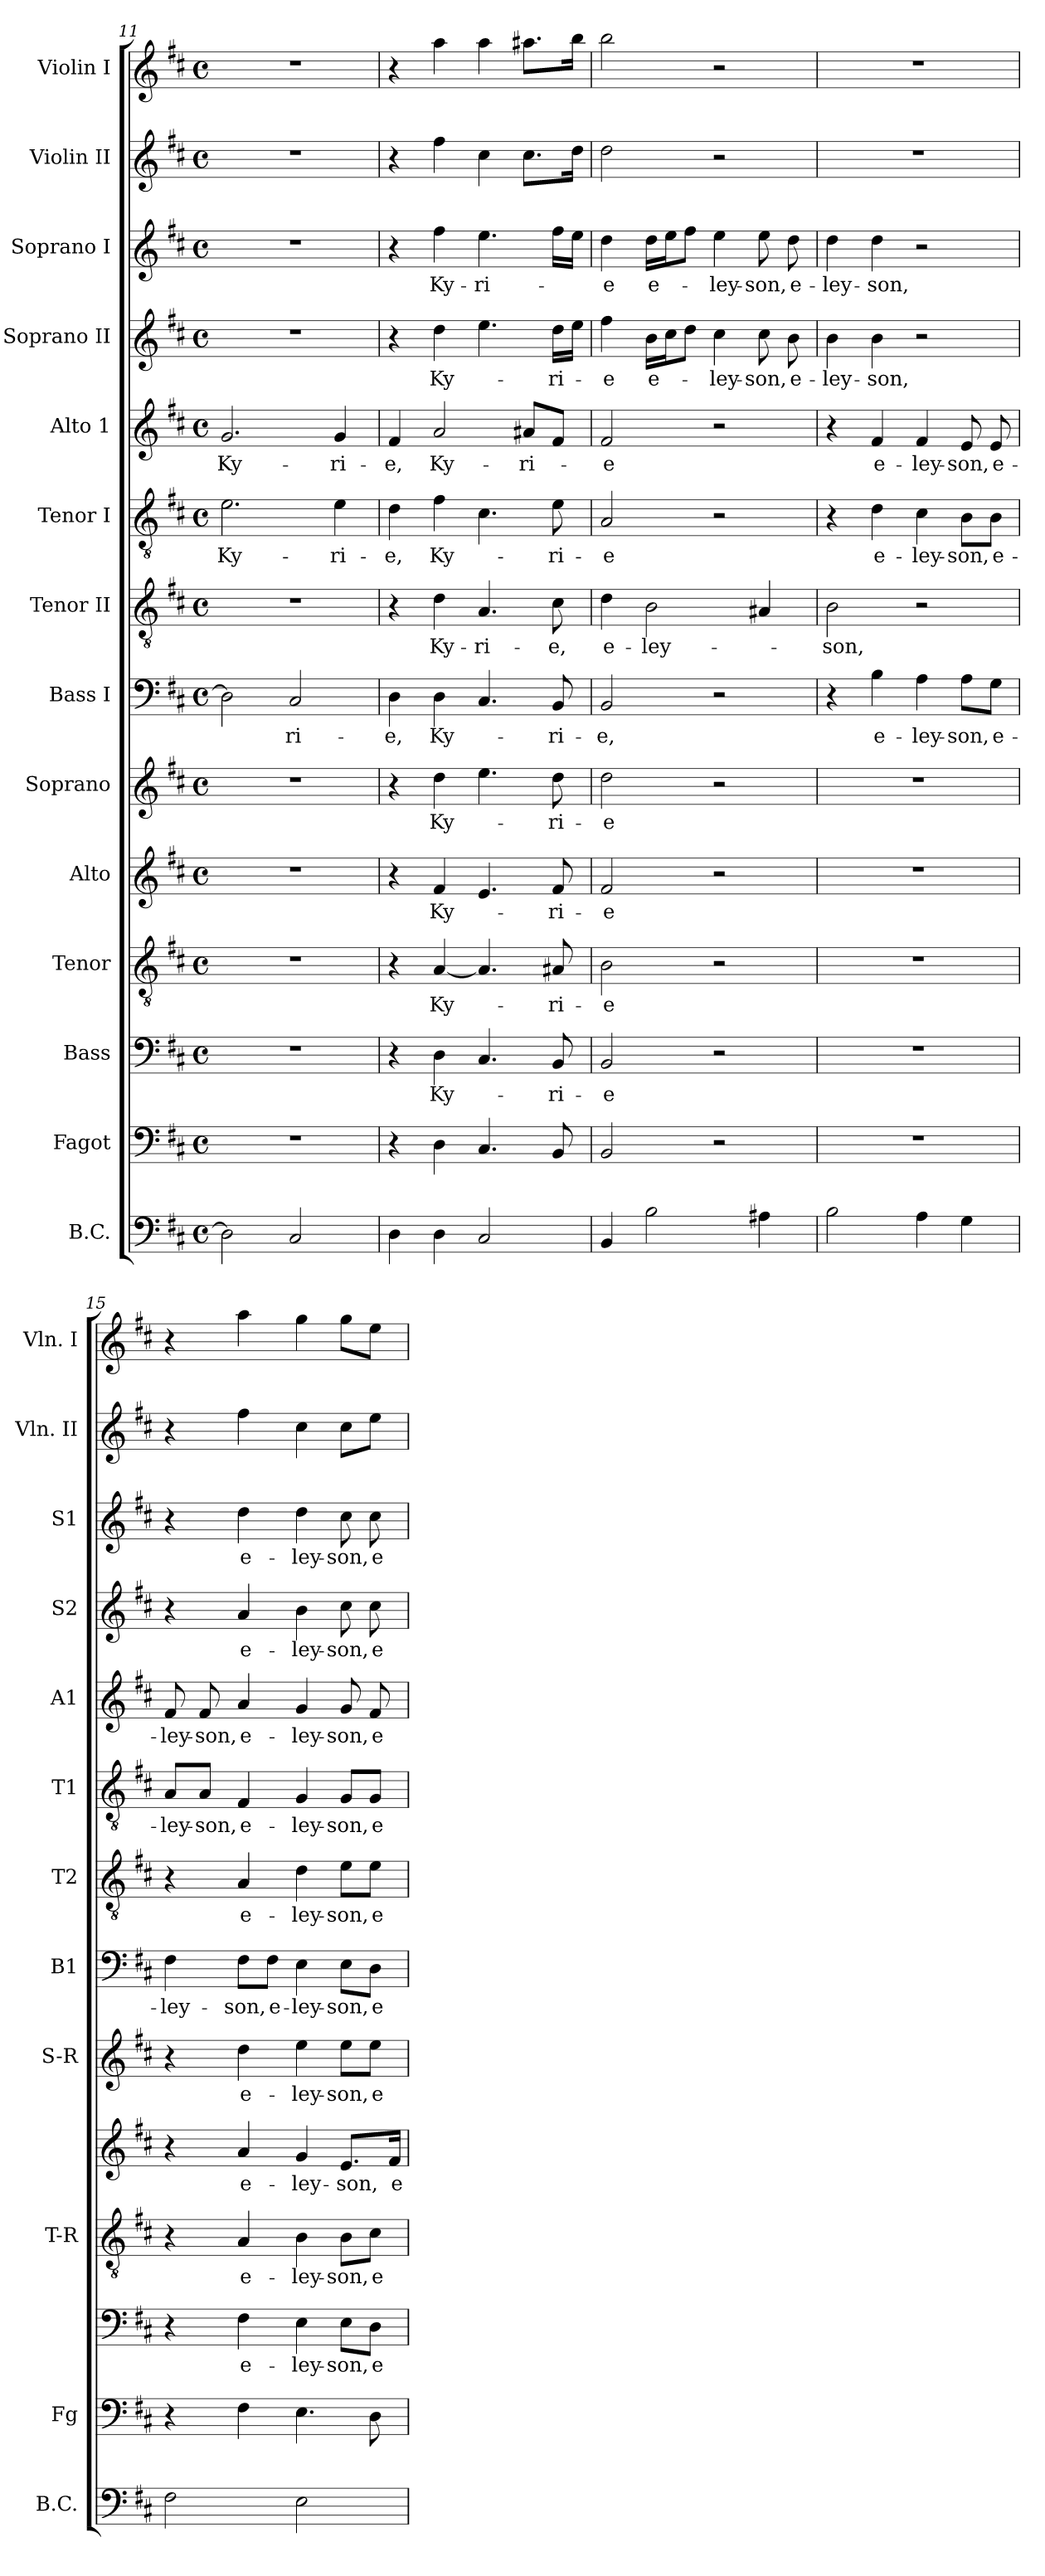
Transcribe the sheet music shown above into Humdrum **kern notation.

**kern	**kern	**kern	**text	**kern	**text	**kern	**text	**kern	**text	**kern	**text	**kern	**text	**kern	**text	**kern	**text	**kern	**text	**kern	**text	**kern	**kern
*part14	*part13	*part12	*part12	*part11	*part11	*part10	*part10	*part9	*part9	*part8	*part8	*part7	*part7	*part6	*part6	*part5	*part5	*part4	*part4	*part3	*part3	*part2	*part1
*staff14	*staff13	*staff12	*staff12	*staff11	*staff11	*staff10	*staff10	*staff9	*staff9	*staff8	*staff8	*staff7	*staff7	*staff6	*staff6	*staff5	*staff5	*staff4	*staff4	*staff3	*staff3	*staff2	*staff1
*I"B.C.	*I"Fagot	*I"Bass	*	*I"Tenor	*	*I"Alto	*	*I"Soprano	*	*I"Bass I	*	*I"Tenor II	*	*I"Tenor I	*	*I"Alto 1	*	*I"Soprano II	*	*I"Soprano I	*	*I"Violin II	*I"Violin I
*I'B.C.	*I'Fg	*	*	*I'T-R	*	*	*	*I'S-R	*	*I'B1	*	*I'T2	*	*I'T1	*	*I'A1	*	*I'S2	*	*I'S1	*	*I'Vln. II	*I'Vln. I
*clefF4	*clefF4	*clefF4	*	*clefGv2	*	*clefG2	*	*clefG2	*	*clefF4	*	*clefGv2	*	*clefGv2	*	*clefG2	*	*clefG2	*	*clefG2	*	*clefG2	*clefG2
*k[f#c#]	*k[f#c#]	*k[f#c#]	*	*k[f#c#]	*	*k[f#c#]	*	*k[f#c#]	*	*k[f#c#]	*	*k[f#c#]	*	*k[f#c#]	*	*k[f#c#]	*	*k[f#c#]	*	*k[f#c#]	*	*k[f#c#]	*k[f#c#]
*D:	*D:	*D:	*	*D:	*	*D:	*	*D:	*	*D:	*	*D:	*	*D:	*	*D:	*	*D:	*	*D:	*	*D:	*D:
*M4/4	*M4/4	*M4/4	*	*M4/4	*	*M4/4	*	*M4/4	*	*M4/4	*	*M4/4	*	*M4/4	*	*M4/4	*	*M4/4	*	*M4/4	*	*M4/4	*M4/4
*met(c)	*met(c)	*met(c)	*	*met(c)	*	*met(c)	*	*met(c)	*	*met(c)	*	*met(c)	*	*met(c)	*	*met(c)	*	*met(c)	*	*met(c)	*	*met(c)	*met(c)
=11	=11	=11	=11	=11	=11	=11	=11	=11	=11	=11	=11	=11	=11	=11	=11	=11	=11	=11	=11	=11	=11	=11	=11
!	!	!	!	!	!	!	!	!	!	!	!	!	!	!	!LO:LY:b	!	!LO:LY:b	!	!	!	!	!	!
2D\]	1r	1r	.	1r	.	1r	.	1r	.	2D\]	.	1r	.	2.e\	Ky-	2.g/	Ky-	1r	.	1r	.	1r	1r
!	!	!	!	!	!	!	!	!	!	!	!LO:LY:b	!	!	!	!	!	!	!	!	!	!	!	!
2C#/	.	.	.	.	.	.	.	.	.	2C#/	-ri-	.	.	.	.	.	.	.	.	.	.	.	.
!	!	!	!	!	!	!	!	!	!	!	!	!	!	!	!LO:LY:b	!	!LO:LY:b	!	!	!	!	!	!
.	.	.	.	.	.	.	.	.	.	.	.	.	.	4e\	-ri-	4g/	-ri-	.	.	.	.	.	.
=12	=12	=12	=12	=12	=12	=12	=12	=12	=12	=12	=12	=12	=12	=12	=12	=12	=12	=12	=12	=12	=12	=12	=12
!	!	!	!	!	!	!	!	!	!	!	!LO:LY:b	!	!	!	!LO:LY:b	!	!LO:LY:b	!	!	!	!	!	!
4D\	4r	4r	.	4r	.	4r	.	4r	.	4D\	-e,	4r	.	4d\	-e,	4f#/	-e,	4r	.	4r	.	4r	4r
!	!	!	!LO:LY:b	!	!LO:LY:b	!	!LO:LY:b	!	!LO:LY:b	!	!LO:LY:b	!	!LO:LY:b	!	!LO:LY:b	!	!LO:LY:b	!	!LO:LY:b	!	!LO:LY:b	!	!
4D\	4D\	4D\	Ky-	[4A/	Ky-	4f#/	Ky-	4dd\	Ky-	4D\	Ky-	4d\	Ky-	4f#\	Ky-	2a/	Ky-	4dd\	Ky-	4ff#\	Ky-	4ff#\	4aa\
!	!	!	!	!	!	!	!	!	!	!	!	!	!LO:LY:b	!	!	!	!	!	!	!	!LO:LY:b	!	!
2C#/	4.C#/	4.C#/	.	4.A/]	.	4.e/	.	4.ee\	.	4.C#/	.	4.A/	-ri-	4.c#\	.	.	.	4.ee\	.	4.ee\	-ri-	4cc#\	4aa\
!	!	!	!	!	!	!	!	!	!	!	!	!	!	!	!	!	!LO:LY:b	!	!	!	!	!	!
.	.	.	.	.	.	.	.	.	.	.	.	.	.	.	.	8a#X/L	-ri-	.	.	.	.	8.cc#\L	8.aa#X\L
!	!	!	!LO:LY:b	!	!LO:LY:b	!	!LO:LY:b	!	!LO:LY:b	!	!LO:LY:b	!	!LO:LY:b	!	!LO:LY:b	!	!	!	!LO:LY:b	!	!	!	!
.	8BB/	8BB/	-ri-	8A#X/	-ri-	8f#/	-ri-	8dd\	-ri-	8BB/	-ri-	8c#\	-e,	8e\	-ri-	8f#/J	.	16dd\LL	-ri-	16ff#\LL	.	.	.
.	.	.	.	.	.	.	.	.	.	.	.	.	.	.	.	.	.	16ee\JJ	.	16ee\JJ	.	16dd\Jk	16bb\Jk
=13	=13	=13	=13	=13	=13	=13	=13	=13	=13	=13	=13	=13	=13	=13	=13	=13	=13	=13	=13	=13	=13	=13	=13
!	!	!	!LO:LY:b	!	!LO:LY:b	!	!LO:LY:b	!	!LO:LY:b	!	!LO:LY:b	!	!LO:LY:b	!	!LO:LY:b	!	!LO:LY:b	!	!LO:LY:b	!	!LO:LY:b	!	!
4BB/	2BB/	2BB/	-e	2B\	-e	2f#/	-e	2dd\	-e	2BB/	-e,	4d\	e-	2A/	-e	2f#/	-e	4ff#\	-e	4dd\	-e	2dd\	2bb\
!	!	!	!	!	!	!	!	!	!	!	!	!	!LO:LY:b	!	!	!	!	!	!LO:LY:b	!	!LO:LY:b	!	!
2B\	.	.	.	.	.	.	.	.	.	.	.	2B\	-ley-	.	.	.	.	16b\LL	e-	16dd\LL	e-	.	.
.	.	.	.	.	.	.	.	.	.	.	.	.	.	.	.	.	.	16cc#\J	.	16ee\J	.	.	.
.	.	.	.	.	.	.	.	.	.	.	.	.	.	.	.	.	.	8dd\J	.	8ff#\J	.	.	.
!	!	!	!	!	!	!	!	!	!	!	!	!	!	!	!	!	!	!	!LO:LY:b	!	!LO:LY:b	!	!
.	2r	2r	.	2r	.	2r	.	2r	.	2r	.	.	.	2r	.	2r	.	4cc#\	-ley-	4ee\	-ley-	2r	2r
!	!	!	!	!	!	!	!	!	!	!	!	!	!	!	!	!	!	!	!LO:LY:b	!	!LO:LY:b	!	!
4A#X\	.	.	.	.	.	.	.	.	.	.	.	4A#X/	.	.	.	.	.	8cc#\	-son,	8ee\	-son,	.	.
!	!	!	!	!	!	!	!	!	!	!	!	!	!	!	!	!	!	!	!LO:LY:b	!	!LO:LY:b	!	!
.	.	.	.	.	.	.	.	.	.	.	.	.	.	.	.	.	.	8b\	e-	8dd\	e-	.	.
=14	=14	=14	=14	=14	=14	=14	=14	=14	=14	=14	=14	=14	=14	=14	=14	=14	=14	=14	=14	=14	=14	=14	=14
!	!	!	!	!	!	!	!	!	!	!	!	!	!LO:LY:b	!	!	!	!	!	!LO:LY:b	!	!LO:LY:b	!	!
2B\	1r	1r	.	1r	.	1r	.	1r	.	4r	.	2B\	-son,	4r	.	4r	.	4b\	-ley-	4dd\	-ley-	1r	1r
!	!	!	!	!	!	!	!	!	!	!	!LO:LY:b	!	!	!	!LO:LY:b	!	!LO:LY:b	!	!LO:LY:b	!	!LO:LY:b	!	!
.	.	.	.	.	.	.	.	.	.	4B\	e-	.	.	4d\	e-	4f#/	e-	4b\	-son,	4dd\	-son,	.	.
!	!	!	!	!	!	!	!	!	!	!	!LO:LY:b	!	!	!	!LO:LY:b	!	!LO:LY:b	!	!	!	!	!	!
4A\	.	.	.	.	.	.	.	.	.	4A\	-ley-	2r	.	4c#\	-ley-	4f#/	-ley-	2r	.	2r	.	.	.
!	!	!	!	!	!	!	!	!	!	!	!LO:LY:b	!	!	!	!LO:LY:b	!	!LO:LY:b	!	!	!	!	!	!
4G\	.	.	.	.	.	.	.	.	.	8A\L	-son,	.	.	8B\L	-son,	8e/	-son,	.	.	.	.	.	.
!	!	!	!	!	!	!	!	!	!	!	!LO:LY:b	!	!	!	!LO:LY:b	!	!LO:LY:b	!	!	!	!	!	!
.	.	.	.	.	.	.	.	.	.	8G\J	e-	.	.	8B\J	e-	8e/	e-	.	.	.	.	.	.
=15	=15	=15	=15	=15	=15	=15	=15	=15	=15	=15	=15	=15	=15	=15	=15	=15	=15	=15	=15	=15	=15	=15	=15
!	!	!	!	!	!	!	!	!	!	!	!LO:LY:b	!	!	!	!LO:LY:b	!	!LO:LY:b	!	!	!	!	!	!
2F#\	4r	4r	.	4r	.	4r	.	4r	.	4F#\	-ley-	4r	.	8A/L	-ley-	8f#/	-ley-	4r	.	4r	.	4r	4r
!	!	!	!	!	!	!	!	!	!	!	!	!	!	!	!LO:LY:b	!	!LO:LY:b	!	!	!	!	!	!
.	.	.	.	.	.	.	.	.	.	.	.	.	.	8A/J	-son,	8f#/	-son,	.	.	.	.	.	.
!	!	!	!LO:LY:b	!	!LO:LY:b	!	!LO:LY:b	!	!LO:LY:b	!	!LO:LY:b	!	!LO:LY:b	!	!LO:LY:b	!	!LO:LY:b	!	!LO:LY:b	!	!LO:LY:b	!	!
.	4F#\	4F#\	e-	4A/	e-	4a/	e-	4dd\	e-	8F#\L	-son,	4A/	e-	4F#/	e-	4a/	e-	4a/	e-	4dd\	e-	4ff#\	4aa\
!	!	!	!	!	!	!	!	!	!	!	!LO:LY:b	!	!	!	!	!	!	!	!	!	!	!	!
.	.	.	.	.	.	.	.	.	.	8F#\J	e-	.	.	.	.	.	.	.	.	.	.	.	.
!	!	!	!LO:LY:b	!	!LO:LY:b	!	!LO:LY:b	!	!LO:LY:b	!	!LO:LY:b	!	!LO:LY:b	!	!LO:LY:b	!	!LO:LY:b	!	!LO:LY:b	!	!LO:LY:b	!	!
2E\	4.E\	4E\	-ley-	4B\	-ley-	4g/	-ley-	4ee\	-ley-	4E\	-ley-	4d\	-ley-	4G/	-ley-	4g/	-ley-	4b\	-ley-	4dd\	-ley-	4cc#\	4gg\
!	!	!	!LO:LY:b	!	!LO:LY:b	!	!LO:LY:b	!	!LO:LY:b	!	!LO:LY:b	!	!LO:LY:b	!	!LO:LY:b	!	!LO:LY:b	!	!LO:LY:b	!	!LO:LY:b	!	!
.	.	8E\L	-son,	8B\L	-son,	8.e/L	-son,	8ee\L	-son,	8E\L	-son,	8e\L	-son,	8G/L	-son,	8g/	-son,	8cc#\	-son,	8cc#\	-son,	8cc#\L	8gg\L
!	!	!	!LO:LY:b	!	!LO:LY:b	!	!	!	!LO:LY:b	!	!LO:LY:b	!	!LO:LY:b	!	!LO:LY:b	!	!LO:LY:b	!	!LO:LY:b	!	!LO:LY:b	!	!
.	8D\	8D\J	e-	8c#\J	e-	.	.	8ee\J	e-	8D\J	e-	8e\J	e-	8G/J	e-	8f#/	e-	8cc#\	e-	8cc#\	e-	8ee\J	8ee\J
!	!	!	!	!	!	!	!LO:LY:b	!	!	!	!	!	!	!	!	!	!	!	!	!	!	!	!
.	.	.	.	.	.	16f#/Jk	e-	.	.	.	.	.	.	.	.	.	.	.	.	.	.	.	.
=	=	=	=	=	=	=	=	=	=	=	=	=	=	=	=	=	=	=	=	=	=	=	=
*-	*-	*-	*-	*-	*-	*-	*-	*-	*-	*-	*-	*-	*-	*-	*-	*-	*-	*-	*-	*-	*-	*-	*-
